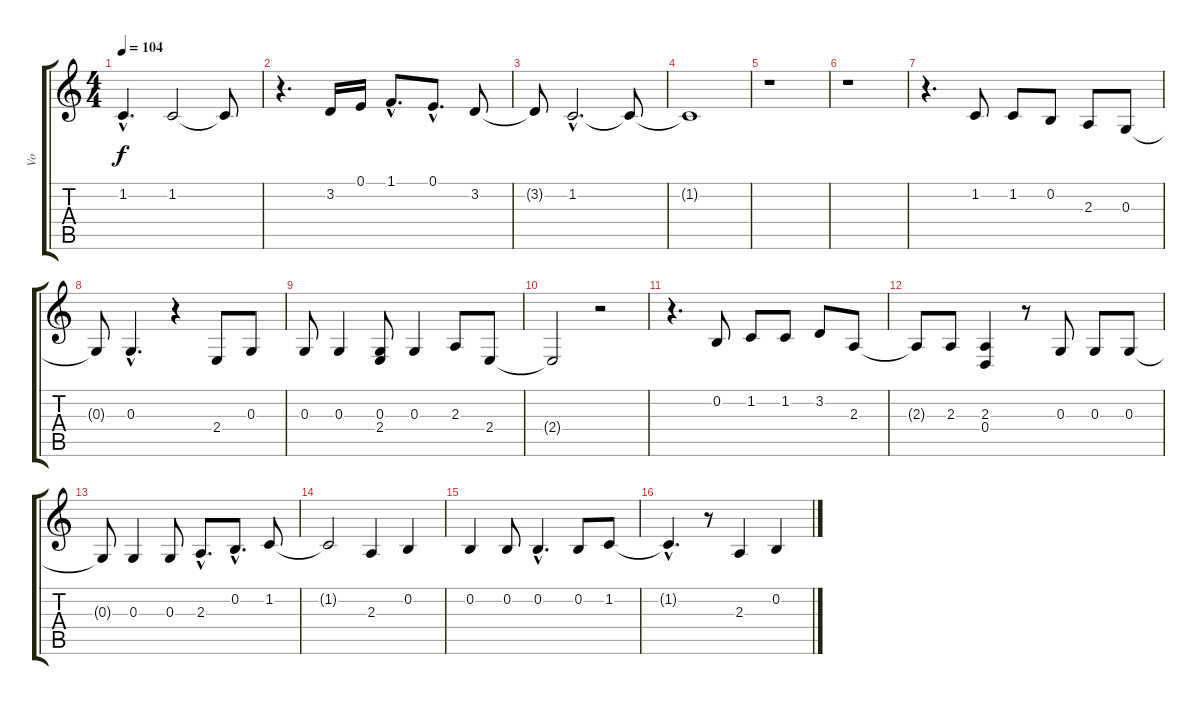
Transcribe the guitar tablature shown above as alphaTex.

\track ("Vo" "Vo") {instrument accordion}
\staff {score tabs}
\tuning (E4 B3 G3 D3 A2 E2) {hide}
\ts (4 4)
\tempo 104
\clef g2
\ks c
1.2{hac}.4{d dy f} 1.2.2 1.2{t}.8 |
r.4{d} 3.2.16 0.1.16 1.1{hac}.8{d} 0.1{hac}.8{d} 3.2.8 |
3.2{t}.8 1.2{hac}.2{d volume 15} 1.2{t}.8 |
1.2{t}.1 |
r.1 |
r.1 |
r.4{d} 1.2.8{volume 16} 1.2.8 0.2.8 2.3.8 0.3.8 |
0.3{t}.8 0.3{hac}.4{d} r.4 2.4.8 0.3.8 |
0.3.8 0.3.4 (0.3 2.4).8 0.3.4 2.3.8 2.4.8 |
2.4{t}.2 r.2 |
r.4{d} 0.2.8 1.2.8 1.2.8 3.2.8 2.3.8 |
2.3{t}.8 2.3.8 (2.3 0.4).4 r.8 0.3.8 0.3.8 0.3.8 |
0.3{t}.8 0.3.4 0.3.8 2.3{hac}.8{d} 0.2{hac}.8{d} 1.2.8 |
1.2{t}.2 2.3.4 0.2.4 |
0.2.4 0.2.8 0.2{hac}.4{d} 0.2.8 1.2.8 |
1.2{hac t}.4{d} r.8 2.3.4 0.2.4
